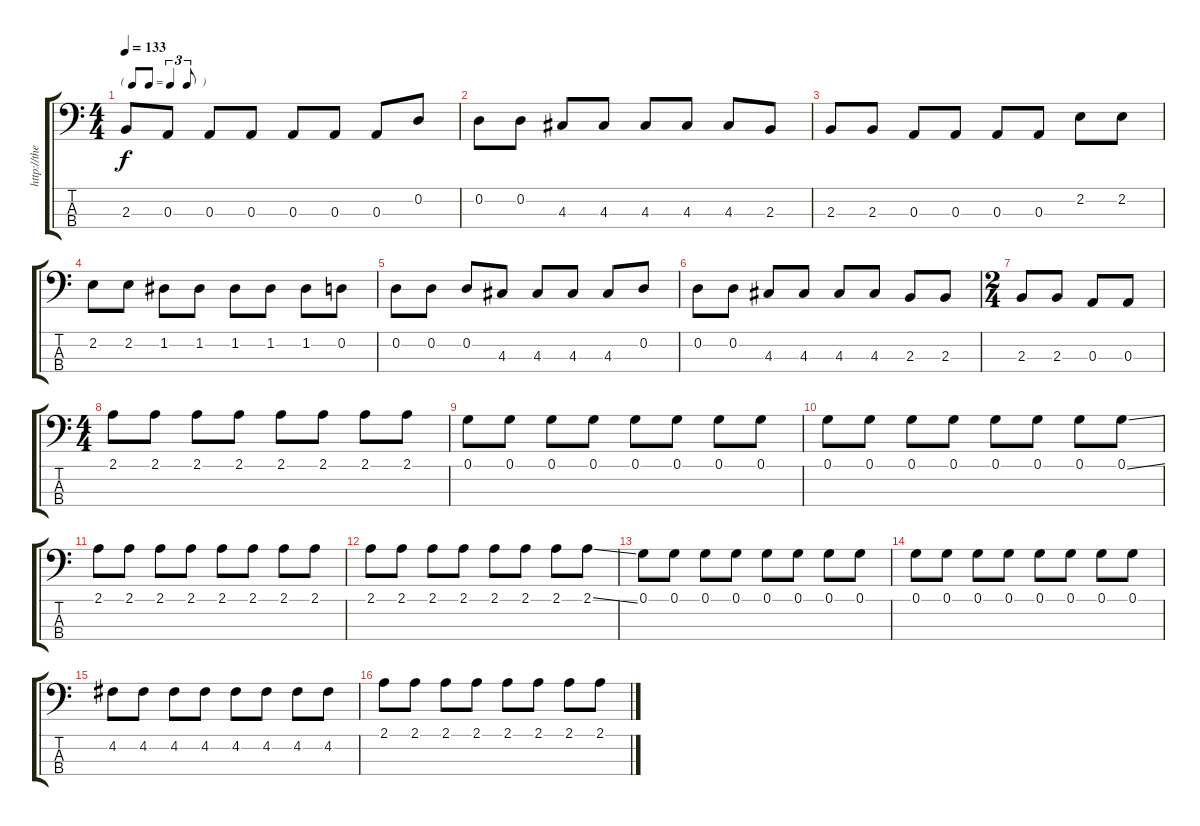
\track ("http://the-midi-universe." "http://the") {instrument electricbassfinger}
\staff {score tabs}
\tuning (G2 D2 A1 E1) {hide}
\ts (4 4)
\tf triplet8th
\tempo 133
\clef f4
\ks c
2.3.8{dy f} 0.3.8 0.3.8 0.3.8 0.3.8 0.3.8 0.3.8 0.2.8 |
0.2.8 0.2.8 4.3.8 4.3.8 4.3.8 4.3.8 4.3.8 2.3.8 |
2.3.8 2.3.8 0.3.8 0.3.8 0.3.8 0.3.8 2.2.8 2.2.8 |
2.2.8 2.2.8 1.2.8 1.2.8 1.2.8 1.2.8 1.2.8 0.2.8 |
0.2.8 0.2.8 0.2.8 4.3.8 4.3.8 4.3.8 4.3.8 0.2.8 |
0.2.8 0.2.8 4.3.8 4.3.8 4.3.8 4.3.8 2.3.8 2.3.8 |
\ts (2 4)
2.3.8 2.3.8 0.3.8 0.3.8 |
\ts (4 4)
2.1.8 2.1.8 2.1.8 2.1.8 2.1.8 2.1.8 2.1.8 2.1.8 |
0.1.8 0.1.8 0.1.8 0.1.8 0.1.8 0.1.8 0.1.8 0.1.8 |
0.1.8 0.1.8 0.1.8 0.1.8 0.1.8 0.1.8 0.1.8 0.1{ss}.8 |
2.1.8 2.1.8 2.1.8 2.1.8 2.1.8 2.1.8 2.1.8 2.1.8 |
2.1.8 2.1.8 2.1.8 2.1.8 2.1.8 2.1.8 2.1.8 2.1{ss}.8 |
0.1.8 0.1.8 0.1.8 0.1.8 0.1.8 0.1.8 0.1.8 0.1.8 |
0.1.8 0.1.8 0.1.8 0.1.8 0.1.8 0.1.8 0.1.8 0.1.8 |
4.2.8 4.2.8 4.2.8 4.2.8 4.2.8 4.2.8 4.2.8 4.2.8 |
2.1.8 2.1.8 2.1.8 2.1.8 2.1.8 2.1.8 2.1.8 2.1.8
